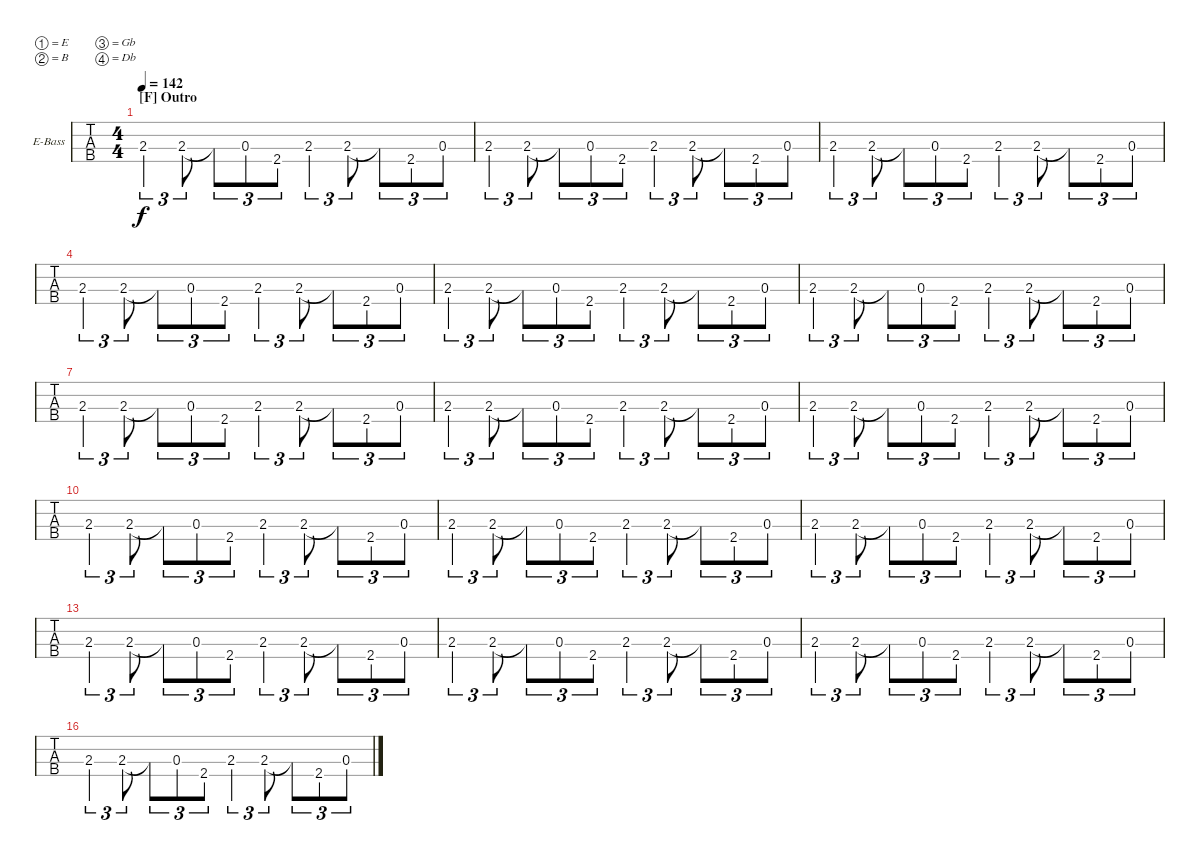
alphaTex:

\bracketExtendMode nobrackets
\firstSystemTrackNameOrientation horizontal
\otherSystemsTrackNameOrientation horizontal
\defaultBarNumberDisplay FirstOfSystem
\track ("Bass" "E-Bass") {instrument electricbassfinger}
\staff {tabs}
\tuning (E2 B1 Gb1 Db1)
\ts (4 4)
\section ("F" "Outro")
\tempo 142
\clef f4
\scale
0.333333
\ks c
2.3.4{tu (3 2) dy f} 2.3.8{tu (3 2)} 2.3{t}.8{tu (3 2)} 0.3.8{tu (3 2)} 2.4.8{tu (3 2)} 2.3.4{tu (3 2)} 2.3.8{tu (3 2)} 2.3{t}.8{tu (3 2)} 2.4.8{tu (3 2)} 0.3.8{tu (3 2)} |
\scale
0.333333 2.3.4{tu (3 2)} 2.3.8{tu (3 2)} 2.3{t}.8{tu (3 2)} 0.3.8{tu (3 2)} 2.4.8{tu (3 2)} 2.3.4{tu (3 2)} 2.3.8{tu (3 2)} 2.3{t}.8{tu (3 2)} 2.4.8{tu (3 2)} 0.3.8{tu (3 2)} |
\scale
0.333333 2.3.4{tu (3 2)} 2.3.8{tu (3 2)} 2.3{t}.8{tu (3 2)} 0.3.8{tu (3 2)} 2.4.8{tu (3 2)} 2.3.4{tu (3 2)} 2.3.8{tu (3 2)} 2.3{t}.8{tu (3 2)} 2.4.8{tu (3 2)} 0.3.8{tu (3 2)} |
\scale
0.333333 2.3.4{tu (3 2)} 2.3.8{tu (3 2)} 2.3{t}.8{tu (3 2)} 0.3.8{tu (3 2)} 2.4.8{tu (3 2)} 2.3.4{tu (3 2)} 2.3.8{tu (3 2)} 2.3{t}.8{tu (3 2)} 2.4.8{tu (3 2)} 0.3.8{tu (3 2)} |
\scale
0.333333 2.3.4{tu (3 2)} 2.3.8{tu (3 2)} 2.3{t}.8{tu (3 2)} 0.3.8{tu (3 2)} 2.4.8{tu (3 2)} 2.3.4{tu (3 2)} 2.3.8{tu (3 2)} 2.3{t}.8{tu (3 2)} 2.4.8{tu (3 2)} 0.3.8{tu (3 2)} |
\scale
0.333333 2.3.4{tu (3 2)} 2.3.8{tu (3 2)} 2.3{t}.8{tu (3 2)} 0.3.8{tu (3 2)} 2.4.8{tu (3 2)} 2.3.4{tu (3 2)} 2.3.8{tu (3 2)} 2.3{t}.8{tu (3 2)} 2.4.8{tu (3 2)} 0.3.8{tu (3 2)} |
\scale
0.333333 2.3.4{tu (3 2)} 2.3.8{tu (3 2)} 2.3{t}.8{tu (3 2)} 0.3.8{tu (3 2)} 2.4.8{tu (3 2)} 2.3.4{tu (3 2)} 2.3.8{tu (3 2)} 2.3{t}.8{tu (3 2)} 2.4.8{tu (3 2)} 0.3.8{tu (3 2)} |
\scale
0.333333 2.3.4{tu (3 2)} 2.3.8{tu (3 2)} 2.3{t}.8{tu (3 2)} 0.3.8{tu (3 2)} 2.4.8{tu (3 2)} 2.3.4{tu (3 2)} 2.3.8{tu (3 2)} 2.3{t}.8{tu (3 2)} 2.4.8{tu (3 2)} 0.3.8{tu (3 2)} |
\scale
0.333333 2.3.4{tu (3 2)} 2.3.8{tu (3 2)} 2.3{t}.8{tu (3 2)} 0.3.8{tu (3 2)} 2.4.8{tu (3 2)} 2.3.4{tu (3 2)} 2.3.8{tu (3 2)} 2.3{t}.8{tu (3 2)} 2.4.8{tu (3 2)} 0.3.8{tu (3 2)} |
\scale
0.333333 2.3.4{tu (3 2)} 2.3.8{tu (3 2)} 2.3{t}.8{tu (3 2)} 0.3.8{tu (3 2)} 2.4.8{tu (3 2)} 2.3.4{tu (3 2)} 2.3.8{tu (3 2)} 2.3{t}.8{tu (3 2)} 2.4.8{tu (3 2)} 0.3.8{tu (3 2)} |
\scale
0.333333 2.3.4{tu (3 2)} 2.3.8{tu (3 2)} 2.3{t}.8{tu (3 2)} 0.3.8{tu (3 2)} 2.4.8{tu (3 2)} 2.3.4{tu (3 2)} 2.3.8{tu (3 2)} 2.3{t}.8{tu (3 2)} 2.4.8{tu (3 2)} 0.3.8{tu (3 2)} |
\scale
0.333333 2.3.4{tu (3 2)} 2.3.8{tu (3 2)} 2.3{t}.8{tu (3 2)} 0.3.8{tu (3 2)} 2.4.8{tu (3 2)} 2.3.4{tu (3 2)} 2.3.8{tu (3 2)} 2.3{t}.8{tu (3 2)} 2.4.8{tu (3 2)} 0.3.8{tu (3 2)} |
\scale
0.333333 2.3.4{tu (3 2)} 2.3.8{tu (3 2)} 2.3{t}.8{tu (3 2)} 0.3.8{tu (3 2)} 2.4.8{tu (3 2)} 2.3.4{tu (3 2)} 2.3.8{tu (3 2)} 2.3{t}.8{tu (3 2)} 2.4.8{tu (3 2)} 0.3.8{tu (3 2)} |
2.3.4{tu (3 2)} 2.3.8{tu (3 2)} 2.3{t}.8{tu (3 2)} 0.3.8{tu (3 2)} 2.4.8{tu (3 2)} 2.3.4{tu (3 2)} 2.3.8{tu (3 2)} 2.3{t}.8{tu (3 2)} 2.4.8{tu (3 2)} 0.3.8{tu (3 2)} |
2.3.4{tu (3 2)} 2.3.8{tu (3 2)} 2.3{t}.8{tu (3 2)} 0.3.8{tu (3 2)} 2.4.8{tu (3 2)} 2.3.4{tu (3 2)} 2.3.8{tu (3 2)} 2.3{t}.8{tu (3 2)} 2.4.8{tu (3 2)} 0.3.8{tu (3 2)} |
2.3.4{tu (3 2)} 2.3.8{tu (3 2)} 2.3{t}.8{tu (3 2)} 0.3.8{tu (3 2)} 2.4.8{tu (3 2)} 2.3.4{tu (3 2)} 2.3.8{tu (3 2)} 2.3{t}.8{tu (3 2)} 2.4.8{tu (3 2)} 0.3.8{tu (3 2)}
